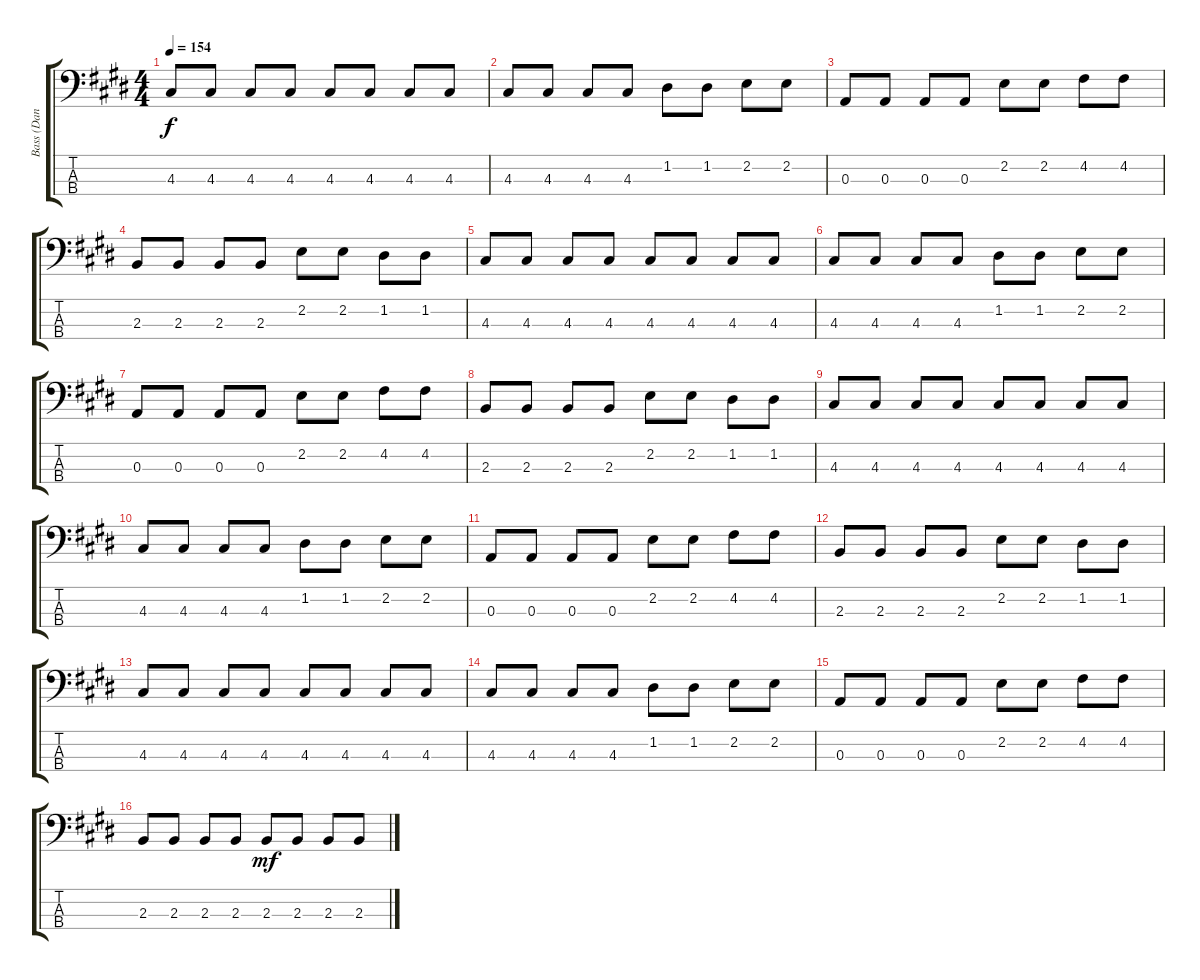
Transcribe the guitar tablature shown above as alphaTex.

\track ("Bass (Dan Andriano)" "Bass (Dan ") {instrument electricbassfinger}
\staff {score tabs}
\tuning (G2 D2 A1 E1) {hide}
\ts (4 4)
\tempo 154
\clef f4
\ks c#minor
4.3.8{dy f} 4.3.8 4.3.8 4.3.8 4.3.8 4.3.8 4.3.8 4.3.8 |
4.3.8 4.3.8 4.3.8 4.3.8 1.2.8 1.2.8 2.2.8 2.2.8 |
0.3.8 0.3.8 0.3.8 0.3.8 2.2.8 2.2.8 4.2.8 4.2.8 |
2.3.8 2.3.8 2.3.8 2.3.8 2.2.8 2.2.8 1.2.8 1.2.8 |
4.3.8 4.3.8 4.3.8 4.3.8 4.3.8 4.3.8 4.3.8 4.3.8 |
4.3.8 4.3.8 4.3.8 4.3.8 1.2.8 1.2.8 2.2.8 2.2.8 |
0.3.8 0.3.8 0.3.8 0.3.8 2.2.8 2.2.8 4.2.8 4.2.8 |
2.3.8 2.3.8 2.3.8 2.3.8 2.2.8 2.2.8 1.2.8 1.2.8 |
4.3.8 4.3.8 4.3.8 4.3.8 4.3.8 4.3.8 4.3.8 4.3.8 |
4.3.8 4.3.8 4.3.8 4.3.8 1.2.8 1.2.8 2.2.8 2.2.8 |
0.3.8 0.3.8 0.3.8 0.3.8 2.2.8 2.2.8 4.2.8 4.2.8 |
2.3.8 2.3.8 2.3.8 2.3.8 2.2.8 2.2.8 1.2.8 1.2.8 |
4.3.8 4.3.8 4.3.8 4.3.8 4.3.8 4.3.8 4.3.8 4.3.8 |
4.3.8 4.3.8 4.3.8 4.3.8 1.2.8 1.2.8 2.2.8 2.2.8 |
0.3.8 0.3.8 0.3.8 0.3.8 2.2.8 2.2.8 4.2.8 4.2.8 |
2.3.8 2.3.8 2.3.8 2.3.8 2.3.8{dy mf} 2.3.8 2.3.8 2.3.8
